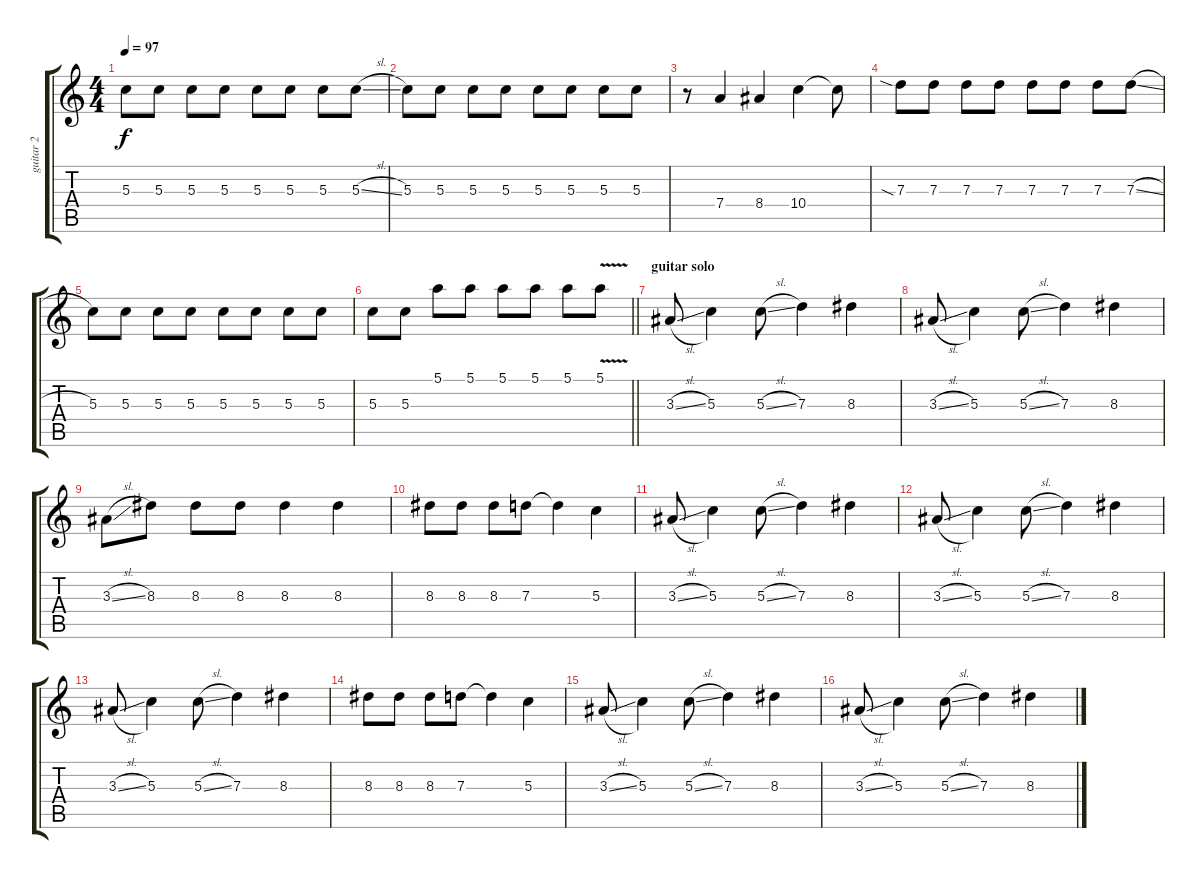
\track ("guitar 2" "guitar 2") {instrument electricguitarjazz}
\staff {score tabs}
\tuning (E4 B3 G3 D3 A2 E2) {hide}
\ts (4 4)
\tempo 97
\clef g2
\ks c
5.3.8{dy f} 5.3.8 5.3.8 5.3.8 5.3.8 5.3.8 5.3.8 5.3{sl}.8 |
5.3.8 5.3.8 5.3.8 5.3.8 5.3.8 5.3.8 5.3.8 5.3.8 |
r.8 7.4.4 8.4.4 10.4.4 10.4{t}.8 |
7.3{sia}.8 7.3.8 7.3.8 7.3.8 7.3.8 7.3.8 7.3.8 7.3{sl}.8 |
5.3.8 5.3.8 5.3.8 5.3.8 5.3.8 5.3.8 5.3.8 5.3.8 |
\barLineRight lightlight
5.3.8 5.3.8 5.1.8 5.1.8 5.1.8 5.1.8 5.1.8 5.1{v}.8 |
\section ("" "guitar solo")
3.3{sl}.8{volume 13 balance 11 instrument overdrivenguitar} 5.3.4 5.3{sl}.8 7.3.4 8.3.4 |
3.3{sl}.8 5.3.4 5.3{sl}.8 7.3.4 8.3.4 |
3.3{sl}.8 8.3.8 8.3.8 8.3.8 8.3.4 8.3.4 |
8.3.8 8.3.8 8.3.8 7.3.8 7.3{t}.4 5.3.4 |
3.3{sl}.8 5.3.4 5.3{sl}.8 7.3.4 8.3.4 |
3.3{sl}.8 5.3.4 5.3{sl}.8 7.3.4 8.3.4 |
3.3{sl}.8 5.3.4 5.3{sl}.8 7.3.4 8.3.4 |
8.3.8 8.3.8 8.3.8 7.3.8 7.3{t}.4 5.3.4 |
3.3{sl}.8 5.3.4 5.3{sl}.8 7.3.4 8.3.4 |
3.3{sl}.8 5.3.4 5.3{sl}.8 7.3.4 8.3.4
